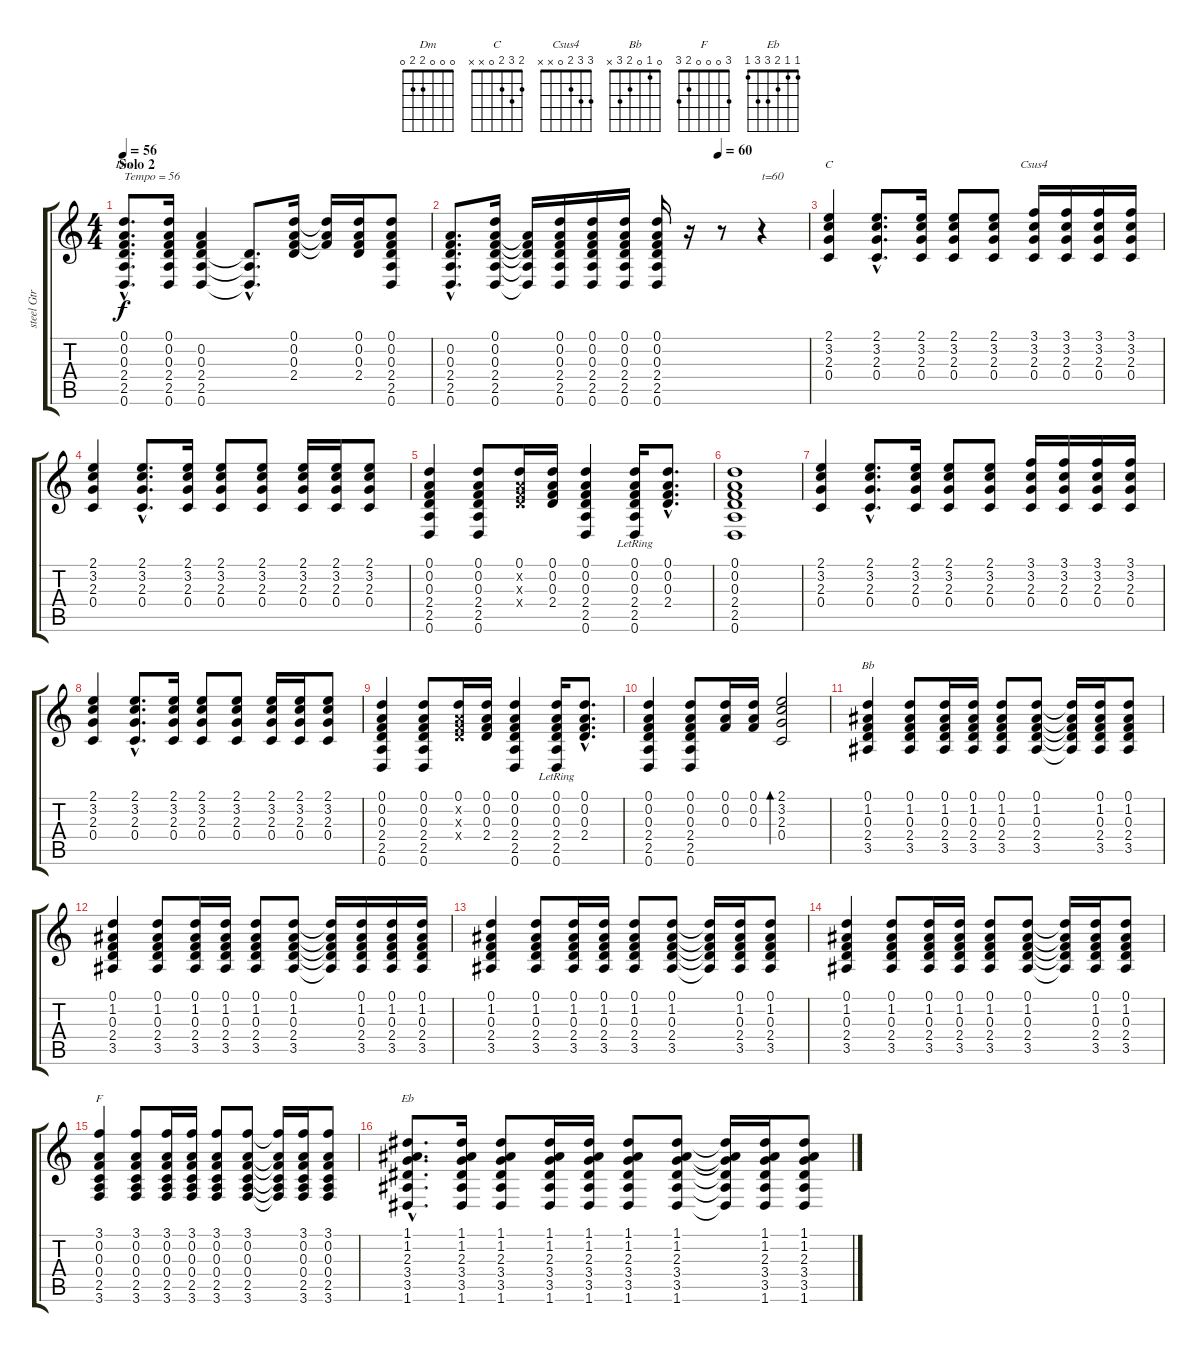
\track ("steel Gtr" "steel Gtr") {instrument acousticguitarsteel}
\staff {score tabs}
\tuning (D4 A3 F3 C3 G2 D2) {hide}
\chord ("Dm" 0 0 0 2 2 0)
\chord ("C" 2 3 2 0 x x)
\chord ("Csus4" 3 3 2 0 x x)
\chord ("Bb" 0 1 0 2 3 x)
\chord ("F" 3 0 0 0 2 3)
\chord ("Eb" 1 1 2 3 3 1)
\ts (4 4)
\section ("" "Solo 2")
\tempo 56
\clef g2
\ks c
(0.1{hac} 0.2{hac} 0.3{hac} 2.4{hac} 2.5{hac} 0.6{hac}).8{d ch "Dm" txt "Tempo = 56" dy f} (0.1 0.2 0.3 2.4 2.5 0.6).16 (0.2 0.3 2.4 2.5 0.6).4 (2.4{hac t} 2.5{hac t} 0.6{hac t}).8{d} (0.1 0.2 0.3 2.4).16 (0.1{t} 0.2{t} 0.3{t}).16 (0.1 0.2 0.3 2.4).16 (0.1 0.2 0.3 2.4 2.5 0.6).8 |
\tempo (60 0.75)
(0.2{hac} 0.3{hac} 2.4{hac} 2.5{hac} 0.6{hac}).8{d} (0.1 0.2 0.3 2.4 2.5 0.6).16 (0.2{t} 0.3{t} 2.4{t} 2.5{t} 0.6{t}).16 (0.1 0.2 0.3 2.4 2.5 0.6).16 (0.1 0.2 0.3 2.4 2.5 0.6).16 (0.1 0.2 0.3 2.4 2.5 0.6).16 (0.1 0.2 0.3 2.4 2.5 0.6).16 r.16 r.8 r.4{txt "t=60"} |
(2.1 3.2 2.3 0.4).4{ch "C"} (2.1{hac} 3.2{hac} 2.3{hac} 0.4{hac}).8{d} (2.1 3.2 2.3 0.4).16 (2.1 3.2 2.3 0.4).8 (2.1 3.2 2.3 0.4).8 (3.1 3.2 2.3 0.4).16{ch "Csus4"} (3.1 3.2 2.3 0.4).16 (3.1 3.2 2.3 0.4).16 (3.1 3.2 2.3 0.4).16 |
(2.1 3.2 2.3 0.4).4 (2.1{hac} 3.2{hac} 2.3{hac} 0.4{hac}).8{d} (2.1 3.2 2.3 0.4).16 (2.1 3.2 2.3 0.4).8 (2.1 3.2 2.3 0.4).8 (2.1 3.2 2.3 0.4).16 (2.1 3.2 2.3 0.4).16 (2.1 3.2 2.3 0.4).8 |
(0.1 0.2 0.3 2.4 2.5 0.6).4 (0.1 0.2 0.3 2.4 2.5 0.6).8 (0.1 0.2{x} 0.3{x} 2.4{x}).16 (0.1 0.2 0.3 2.4).16 (0.1 0.2 0.3 2.4 2.5 0.6).4 (0.1 0.2 0.3 2.4 2.5{lr} 0.6{lr}).16 (0.1{hac} 0.2{hac} 0.3{hac} 2.4{hac}).8{d} |
(0.1 0.2 0.3 2.4 2.5 0.6).1 |
(2.1 3.2 2.3 0.4).4 (2.1{hac} 3.2{hac} 2.3{hac} 0.4{hac}).8{d} (2.1 3.2 2.3 0.4).16 (2.1 3.2 2.3 0.4).8 (2.1 3.2 2.3 0.4).8 (3.1 3.2 2.3 0.4).16 (3.1 3.2 2.3 0.4).16 (3.1 3.2 2.3 0.4).16 (3.1 3.2 2.3 0.4).16 |
(2.1 3.2 2.3 0.4).4 (2.1{hac} 3.2{hac} 2.3{hac} 0.4{hac}).8{d} (2.1 3.2 2.3 0.4).16 (2.1 3.2 2.3 0.4).8 (2.1 3.2 2.3 0.4).8 (2.1 3.2 2.3 0.4).16 (2.1 3.2 2.3 0.4).16 (2.1 3.2 2.3 0.4).8 |
(0.1 0.2 0.3 2.4 2.5 0.6).4 (0.1 0.2 0.3 2.4 2.5 0.6).8 (0.1 0.2{x} 0.3{x} 2.4{x}).16 (0.1 0.2 0.3 2.4).16 (0.1 0.2 0.3 2.4 2.5 0.6).4 (0.1 0.2 0.3 2.4 2.5{lr} 0.6{lr}).16 (0.1{hac} 0.2{hac} 0.3{hac} 2.4{hac}).8{d} |
(0.1 0.2 0.3 2.4 2.5 0.6).4 (0.1 0.2 0.3 2.4 2.5 0.6).8 (0.1 0.2 0.3).16 (0.1 0.2 0.3).16 (2.1 3.2 2.3 0.4).2{bd 60} |
(0.1 1.2 0.3 2.4 3.5).4{ch "Bb"} (0.1 1.2 0.3 2.4 3.5).8 (0.1 1.2 0.3 2.4 3.5).16 (0.1 1.2 0.3 2.4 3.5).16 (0.1 1.2 0.3 2.4 3.5).8 (0.1 1.2 0.3 2.4 3.5).8 (0.1{t} 1.2{t} 0.3{t} 2.4{t} 3.5{t}).16 (0.1 1.2 0.3 2.4 3.5).16 (0.1 1.2 0.3 2.4 3.5).8 |
(0.1 1.2 0.3 2.4 3.5).4 (0.1 1.2 0.3 2.4 3.5).8 (0.1 1.2 0.3 2.4 3.5).16 (0.1 1.2 0.3 2.4 3.5).16 (0.1 1.2 0.3 2.4 3.5).8 (0.1 1.2 0.3 2.4 3.5).8 (0.1{t} 1.2{t} 0.3{t} 2.4{t} 3.5{t}).16 (0.1 1.2 0.3 2.4 3.5).16 (0.1 1.2 0.3 2.4 3.5).16 (0.1 1.2 0.3 2.4 3.5).16 |
(0.1 1.2 0.3 2.4 3.5).4 (0.1 1.2 0.3 2.4 3.5).8 (0.1 1.2 0.3 2.4 3.5).16 (0.1 1.2 0.3 2.4 3.5).16 (0.1 1.2 0.3 2.4 3.5).8 (0.1 1.2 0.3 2.4 3.5).8 (0.1{t} 1.2{t} 0.3{t} 2.4{t} 3.5{t}).16 (0.1 1.2 0.3 2.4 3.5).16 (0.1 1.2 0.3 2.4 3.5).8 |
(0.1 1.2 0.3 2.4 3.5).4 (0.1 1.2 0.3 2.4 3.5).8 (0.1 1.2 0.3 2.4 3.5).16 (0.1 1.2 0.3 2.4 3.5).16 (0.1 1.2 0.3 2.4 3.5).8 (0.1 1.2 0.3 2.4 3.5).8 (0.1{t} 1.2{t} 0.3{t} 2.4{t} 3.5{t}).16 (0.1 1.2 0.3 2.4 3.5).16 (0.1 1.2 0.3 2.4 3.5).8 |
(3.1 0.2 0.3 0.4 2.5 3.6).4{ch "F"} (3.1 0.2 0.3 0.4 2.5 3.6).8 (3.1 0.2 0.3 0.4 2.5 3.6).16 (3.1 0.2 0.3 0.4 2.5 3.6).16 (3.1 0.2 0.3 0.4 2.5 3.6).8 (3.1 0.2 0.3 0.4 2.5 3.6).8 (3.1{t} 0.2{t} 0.3{t} 0.4{t} 2.5{t} 3.6{t}).16 (3.1 0.2 0.3 0.4 2.5 3.6).16 (3.1 0.2 0.3 0.4 2.5 3.6).8 |
(1.1{hac} 1.2{hac} 2.3{hac} 3.4{hac} 3.5{hac} 1.6{hac}).8{d ch "Eb"} (1.1 1.2 2.3 3.4 3.5 1.6).16 (1.1 1.2 2.3 3.4 3.5 1.6).8 (1.1 1.2 2.3 3.4 3.5 1.6).16 (1.1 1.2 2.3 3.4 3.5 1.6).16 (1.1 1.2 2.3 3.4 3.5 1.6).8 (1.1 1.2 2.3 3.4 3.5 1.6).8 (1.1{t} 1.2{t} 2.3{t} 3.4{t} 3.5{t} 1.6{t}).16 (1.1 1.2 2.3 3.4 3.5 1.6).16 (1.1 1.2 2.3 3.4 3.5 1.6).8
